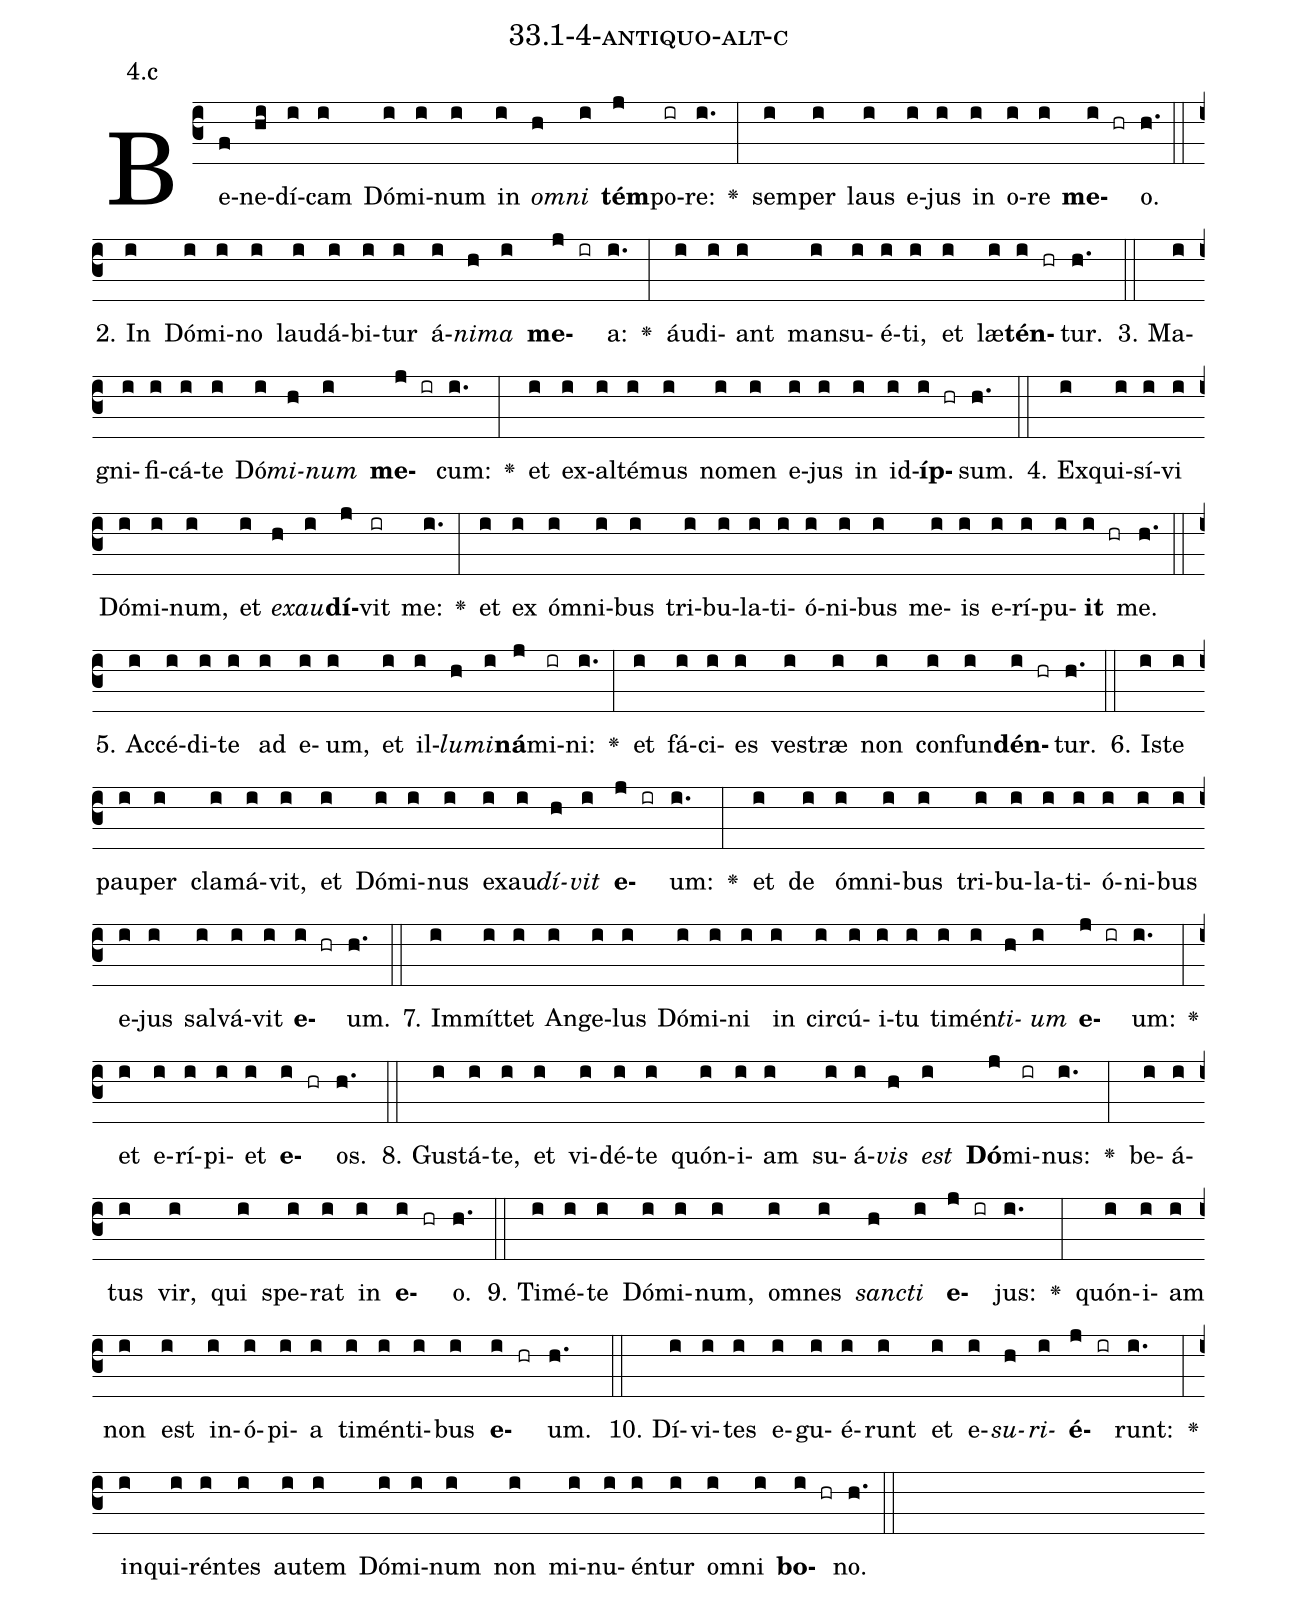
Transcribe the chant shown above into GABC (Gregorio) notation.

name: 33.1-4-antiquo-alt-c;
annotation: 4.c;
%%
(c3)Be(f)ne(hi)dí(i)cam(i) Dó(i)mi(i)num(i) in(i) <i>om</i>(h)<i>ni</i>(i) <b>tém</b>(j)po(ir)re:(i.) <v>\greheightstar</v>(:) sem(i)per(i) laus(i) e(i)jus(i) in(i) o(i)re(i) <b>me</b>(i hr)o.(h.) (::)
2. In(i) Dó(i)mi(i)no(i) lau(i)dá(i)bi(i)tur(i) á(i)<i>ni</i>(h)<i>ma</i>(i) <b>me</b>(j ir)a:(i.) <v>\greheightstar</v>(:) áu(i)di(i)ant(i) man(i)su(i)é(i)ti,(i) et(i) læ(i)<b>tén</b>(i hr)tur.(h.) (::)
3. Ma(i)gni(i)fi(i)cá(i)te(i) Dó(i)<i>mi</i>(h)<i>num</i>(i) <b>me</b>(j ir)cum:(i.) <v>\greheightstar</v>(:) et(i) ex(i)al(i)té(i)mus(i) no(i)men(i) e(i)jus(i) in(i) id(i)<b>íp</b>(i hr)sum.(h.) (::)
4. Ex(i)qui(i)sí(i)vi(i) Dó(i)mi(i)num,(i) et(i) <i>ex</i>(h)<i>au</i>(i)<b>dí</b>(j)vit(ir) me:(i.) <v>\greheightstar</v>(:) et(i) ex(i) óm(i)ni(i)bus(i) tri(i)bu(i)la(i)ti(i)ó(i)ni(i)bus(i) me(i)is(i) e(i)rí(i)pu(i)<b>it</b>(i hr) me.(h.) (::)
5. Ac(i)cé(i)di(i)te(i) ad(i) e(i)um,(i) et(i) il(i)<i>lu</i>(h)<i>mi</i>(i)<b>ná</b>(j)mi(ir)ni:(i.) <v>\greheightstar</v>(:) et(i) fá(i)ci(i)es(i) ves(i)træ(i) non(i) con(i)fun(i)<b>dén</b>(i hr)tur.(h.) (::)
6. Is(i)te(i) pau(i)per(i) cla(i)má(i)vit,(i) et(i) Dó(i)mi(i)nus(i) ex(i)au(i)<i>dí</i>(h)<i>vit</i>(i) <b>e</b>(j ir)um:(i.) <v>\greheightstar</v>(:) et(i) de(i) óm(i)ni(i)bus(i) tri(i)bu(i)la(i)ti(i)ó(i)ni(i)bus(i) e(i)jus(i) sal(i)vá(i)vit(i) <b>e</b>(i hr)um.(h.) (::)
7. Im(i)mít(i)tet(i) An(i)ge(i)lus(i) Dó(i)mi(i)ni(i) in(i) cir(i)cú(i)i(i)tu(i) ti(i)mén(i)<i>ti</i>(h)<i>um</i>(i) <b>e</b>(j ir)um:(i.) <v>\greheightstar</v>(:) et(i) e(i)rí(i)pi(i)et(i) <b>e</b>(i hr)os.(h.) (::)
8. Gus(i)tá(i)te,(i) et(i) vi(i)dé(i)te(i) quón(i)i(i)am(i) su(i)á(i)<i>vis</i>(h) <i>est</i>(i) <b>Dó</b>(j)mi(ir)nus:(i.) <v>\greheightstar</v>(:) be(i)á(i)tus(i) vir,(i) qui(i) spe(i)rat(i) in(i) <b>e</b>(i hr)o.(h.) (::)
9. Ti(i)mé(i)te(i) Dó(i)mi(i)num,(i) om(i)nes(i) <i>sanc</i>(h)<i>ti</i>(i) <b>e</b>(j ir)jus:(i.) <v>\greheightstar</v>(:) quón(i)i(i)am(i) non(i) est(i) in(i)ó(i)pi(i)a(i) ti(i)mén(i)ti(i)bus(i) <b>e</b>(i hr)um.(h.) (::)
10. Dí(i)vi(i)tes(i) e(i)gu(i)é(i)runt(i) et(i) e(i)<i>su</i>(h)<i>ri</i>(i)<b>é</b>(j ir)runt:(i.) <v>\greheightstar</v>(:) in(i)qui(i)rén(i)tes(i) au(i)tem(i) Dó(i)mi(i)num(i) non(i) mi(i)nu(i)én(i)tur(i) om(i)ni(i) <b>bo</b>(i hr)no.(h.) (::)
